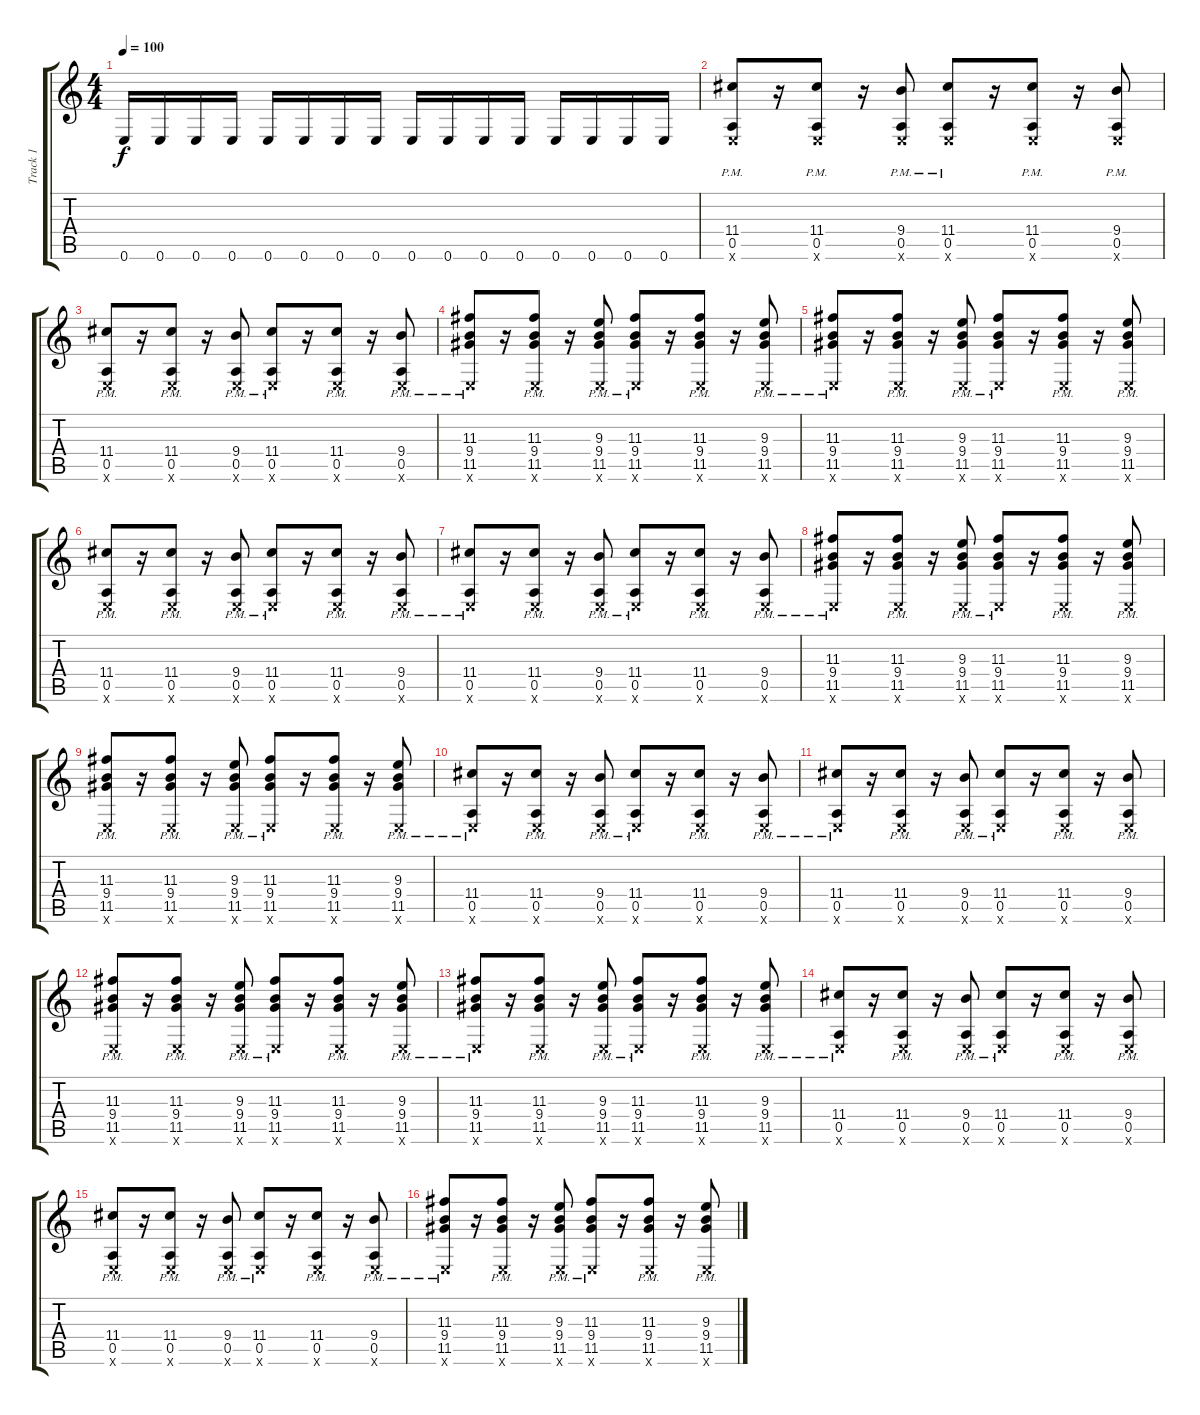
\track ("Track 1" "Track 1") {instrument acousticguitarsteel}
\staff {score tabs}
\tuning (E4 B3 G3 D3 A2 E2) {hide}
\ts (4 4)
\tempo 100
\clef g2
\ks c
0.6.16{dy f} 0.6.16 0.6.16 0.6.16 0.6.16 0.6.16 0.6.16 0.6.16 0.6.16 0.6.16 0.6.16 0.6.16 0.6.16 0.6.16 0.6.16 0.6.16 |
(11.4 0.5{pm} 0.6{x}).8 r.16 (11.4 0.5{pm} 0.6{x}).8 r.16 (9.4{pm} 0.5 0.6{x}).8 (11.4 0.5{pm} 0.6{x}).8 r.16 (11.4 0.5{pm} 0.6{x}).8 r.16 (9.4{pm} 0.5 0.6{x}).8 |
(11.4 0.5{pm} 0.6{x}).8 r.16 (11.4 0.5{pm} 0.6{x}).8 r.16 (9.4{pm} 0.5 0.6{x}).8 (11.4 0.5{pm} 0.6{x}).8 r.16 (11.4 0.5{pm} 0.6{x}).8 r.16 (9.4{pm} 0.5 0.6{x}).8 |
(11.3 9.4 11.5{pm} 0.6{x}).8 r.16 (11.3 9.4 11.5{pm} 0.6{x}).8 r.16 (9.3 9.4{pm} 11.5 0.6{x}).8 (11.3 9.4 11.5{pm} 0.6{x}).8 r.16 (11.3 9.4 11.5{pm} 0.6{x}).8 r.16 (9.3 9.4{pm} 11.5 0.6{x}).8 |
(11.3 9.4 11.5{pm} 0.6{x}).8 r.16 (11.3 9.4 11.5{pm} 0.6{x}).8 r.16 (9.3 9.4{pm} 11.5 0.6{x}).8 (11.3 9.4 11.5{pm} 0.6{x}).8 r.16 (11.3 9.4 11.5{pm} 0.6{x}).8 r.16 (9.3 9.4{pm} 11.5 0.6{x}).8 |
(11.4 0.5{pm} 0.6{x}).8 r.16 (11.4 0.5{pm} 0.6{x}).8 r.16 (9.4{pm} 0.5 0.6{x}).8 (11.4 0.5{pm} 0.6{x}).8 r.16 (11.4 0.5{pm} 0.6{x}).8 r.16 (9.4{pm} 0.5 0.6{x}).8 |
(11.4 0.5{pm} 0.6{x}).8 r.16 (11.4 0.5{pm} 0.6{x}).8 r.16 (9.4{pm} 0.5 0.6{x}).8 (11.4 0.5{pm} 0.6{x}).8 r.16 (11.4 0.5{pm} 0.6{x}).8 r.16 (9.4{pm} 0.5 0.6{x}).8 |
(11.3 9.4 11.5{pm} 0.6{x}).8 r.16 (11.3 9.4 11.5{pm} 0.6{x}).8 r.16 (9.3 9.4{pm} 11.5 0.6{x}).8 (11.3 9.4 11.5{pm} 0.6{x}).8 r.16 (11.3 9.4 11.5{pm} 0.6{x}).8 r.16 (9.3 9.4{pm} 11.5 0.6{x}).8 |
(11.3 9.4 11.5{pm} 0.6{x}).8 r.16 (11.3 9.4 11.5{pm} 0.6{x}).8 r.16 (9.3 9.4{pm} 11.5 0.6{x}).8 (11.3 9.4 11.5{pm} 0.6{x}).8 r.16 (11.3 9.4 11.5{pm} 0.6{x}).8 r.16 (9.3 9.4{pm} 11.5 0.6{x}).8 |
(11.4 0.5{pm} 0.6{x}).8 r.16 (11.4 0.5{pm} 0.6{x}).8 r.16 (9.4{pm} 0.5 0.6{x}).8 (11.4 0.5{pm} 0.6{x}).8 r.16 (11.4 0.5{pm} 0.6{x}).8 r.16 (9.4{pm} 0.5 0.6{x}).8 |
(11.4 0.5{pm} 0.6{x}).8 r.16 (11.4 0.5{pm} 0.6{x}).8 r.16 (9.4{pm} 0.5 0.6{x}).8 (11.4 0.5{pm} 0.6{x}).8 r.16 (11.4 0.5{pm} 0.6{x}).8 r.16 (9.4{pm} 0.5 0.6{x}).8 |
(11.3 9.4 11.5{pm} 0.6{x}).8 r.16 (11.3 9.4 11.5{pm} 0.6{x}).8 r.16 (9.3 9.4{pm} 11.5 0.6{x}).8 (11.3 9.4 11.5{pm} 0.6{x}).8 r.16 (11.3 9.4 11.5{pm} 0.6{x}).8 r.16 (9.3 9.4{pm} 11.5 0.6{x}).8 |
(11.3 9.4 11.5{pm} 0.6{x}).8 r.16 (11.3 9.4 11.5{pm} 0.6{x}).8 r.16 (9.3 9.4{pm} 11.5 0.6{x}).8 (11.3 9.4 11.5{pm} 0.6{x}).8 r.16 (11.3 9.4 11.5{pm} 0.6{x}).8 r.16 (9.3 9.4{pm} 11.5 0.6{x}).8 |
(11.4 0.5{pm} 0.6{x}).8 r.16 (11.4 0.5{pm} 0.6{x}).8 r.16 (9.4{pm} 0.5 0.6{x}).8 (11.4 0.5{pm} 0.6{x}).8 r.16 (11.4 0.5{pm} 0.6{x}).8 r.16 (9.4{pm} 0.5 0.6{x}).8 |
(11.4 0.5{pm} 0.6{x}).8 r.16 (11.4 0.5{pm} 0.6{x}).8 r.16 (9.4{pm} 0.5 0.6{x}).8 (11.4 0.5{pm} 0.6{x}).8 r.16 (11.4 0.5{pm} 0.6{x}).8 r.16 (9.4{pm} 0.5 0.6{x}).8 |
(11.3 9.4 11.5{pm} 0.6{x}).8 r.16 (11.3 9.4 11.5{pm} 0.6{x}).8 r.16 (9.3 9.4{pm} 11.5 0.6{x}).8 (11.3 9.4 11.5{pm} 0.6{x}).8 r.16 (11.3 9.4 11.5{pm} 0.6{x}).8 r.16 (9.3 9.4{pm} 11.5 0.6{x}).8
